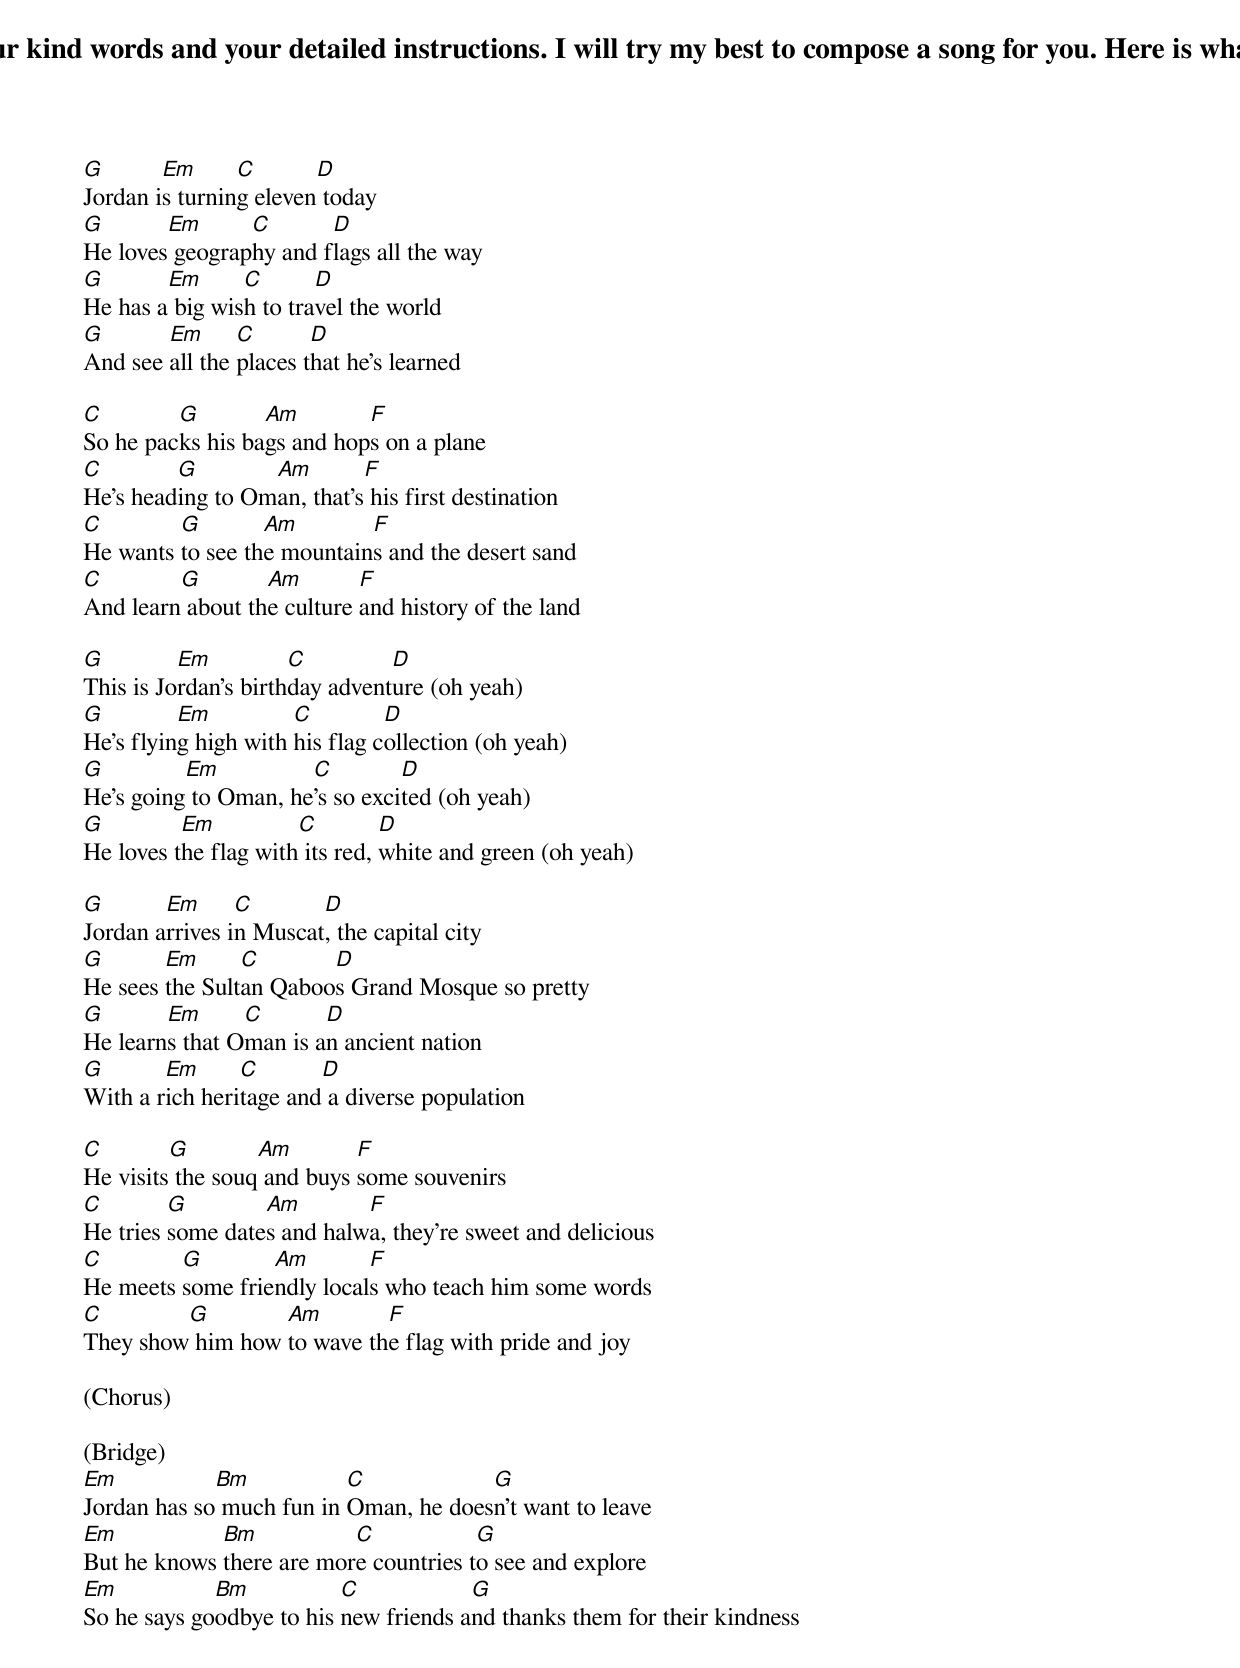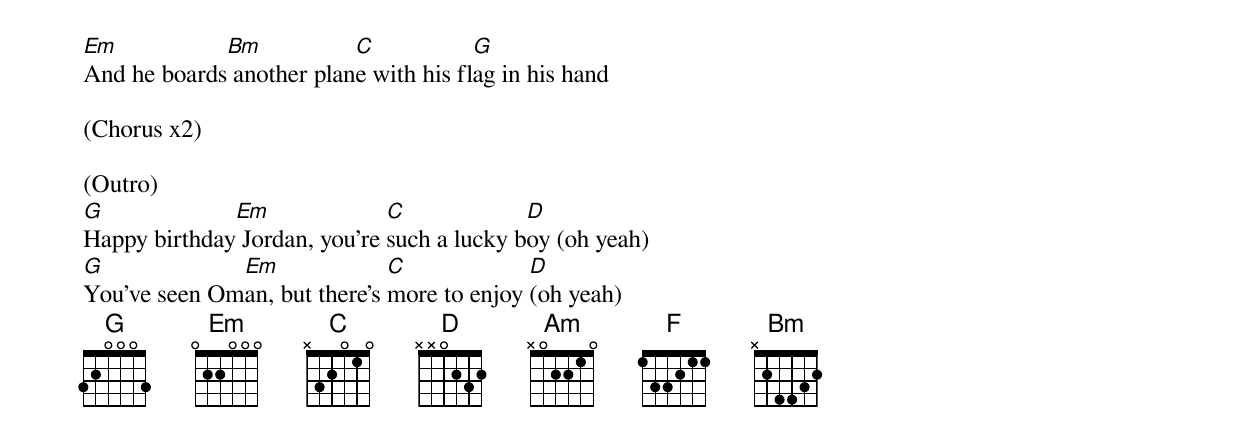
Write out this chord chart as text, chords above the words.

Thank you for your kind words and your detailed instructions. I will try my best to compose a song for you. Here is what I came up with:

G       Em      C       D
Jordan is turning eleven today
G       Em      C       D
He loves geography and flags all the way
G       Em      C       D
He has a big wish to travel the world
G       Em      C       D
And see all the places that he's learned

C        G        Am        F
So he packs his bags and hops on a plane
C        G        Am        F
He's heading to Oman, that's his first destination
C        G        Am        F
He wants to see the mountains and the desert sand
C        G        Am        F
And learn about the culture and history of the land

G         Em          C         D
This is Jordan's birthday adventure (oh yeah)
G         Em          C         D
He's flying high with his flag collection (oh yeah)
G         Em          C         D
He's going to Oman, he's so excited (oh yeah)
G         Em          C         D
He loves the flag with its red, white and green (oh yeah)

G       Em      C       D
Jordan arrives in Muscat, the capital city
G       Em      C       D
He sees the Sultan Qaboos Grand Mosque so pretty
G       Em      C       D
He learns that Oman is an ancient nation
G       Em      C       D
With a rich heritage and a diverse population

C        G        Am        F
He visits the souq and buys some souvenirs
C        G        Am        F
He tries some dates and halwa, they're sweet and delicious
C        G        Am        F
He meets some friendly locals who teach him some words
C        G        Am        F
They show him how to wave the flag with pride and joy

(Chorus)

(Bridge)
Em           Bm           C            G
Jordan has so much fun in Oman, he doesn't want to leave
Em           Bm           C            G
But he knows there are more countries to see and explore
Em           Bm           C            G
So he says goodbye to his new friends and thanks them for their kindness
Em           Bm           C            G
And he boards another plane with his flag in his hand

(Chorus x2)

(Outro)
G             Em              C             D
Happy birthday Jordan, you're such a lucky boy (oh yeah)
G             Em              C             D
You've seen Oman, but there's more to enjoy (oh yeah)
